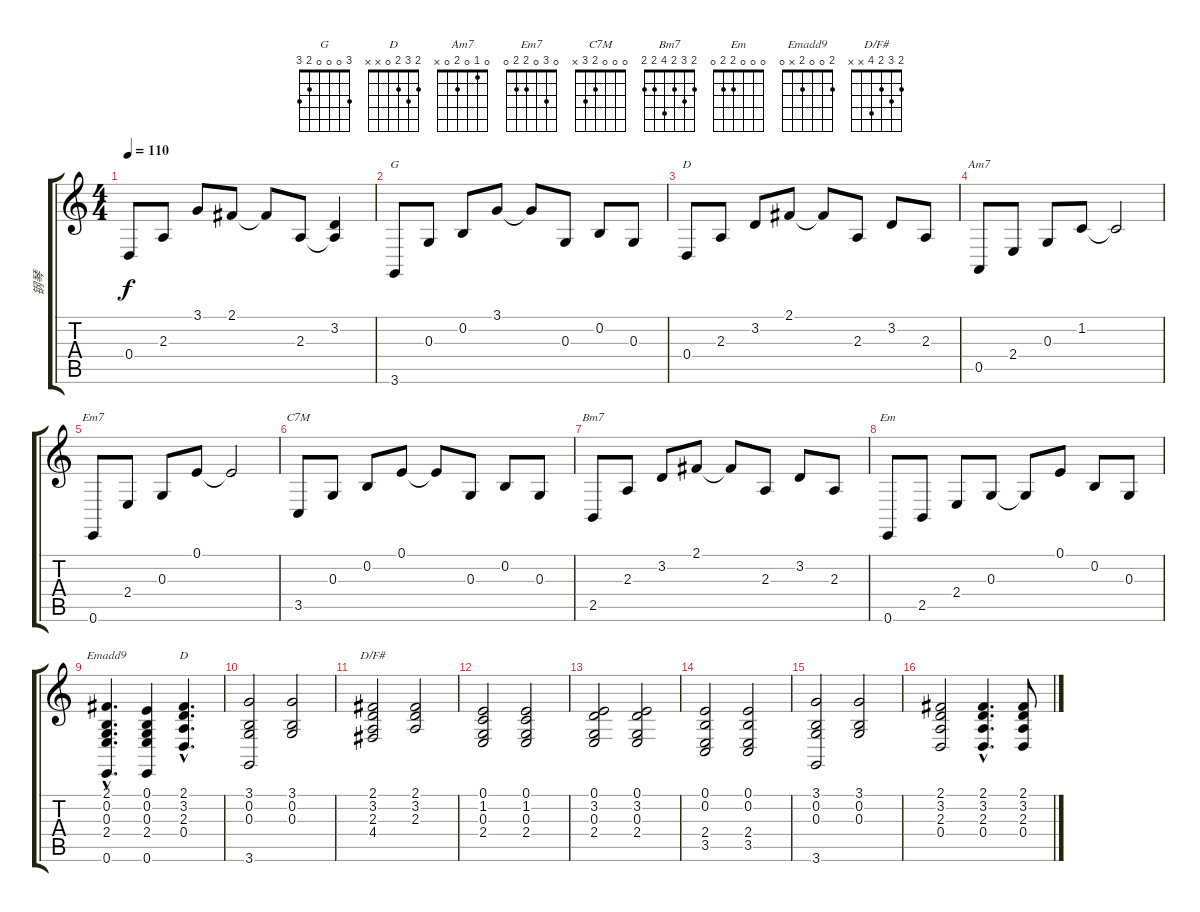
\track ("钢琴" "钢琴") {instrument acousticgrandpiano}
\staff {score tabs}
\tuning (E4 B3 G3 D3 A2 E2) {hide}
\chord ("G" 3 0 0 0 2 3)
\chord ("D" 2 3 2 0 0 x)
\chord ("Am7" 0 1 0 2 0 x)
\chord ("Em7" 0 3 0 2 2 0)
\chord ("C7M" 0 0 0 2 3 x)
\chord ("Bm7" 2 3 2 4 2 2)
\chord ("Em" 0 0 0 2 2 0)
\chord ("Emadd9" 2 0 0 2 x 0)
\chord ("D" 2 3 2 0 x x)
\chord ("D/F#" 2 3 2 4 x x)
\ts (4 4)
\tempo 110
\clef g2
\ks c
0.4.8{dy f} 2.3.8 3.1.8 2.1.8 2.1{t}.8 2.3.8 (3.2{t} 2.3{t}).4 |
3.6.8{ch "G"} 0.3.8 0.2.8 3.1.8 3.1{t}.8 0.3.8 0.2.8 0.3.8 |
0.4.8{ch "D"} 2.3.8 3.2.8 2.1.8 2.1{t}.8 2.3.8 3.2.8 2.3.8 |
0.5.8{ch "Am7"} 2.4.8 0.3.8 1.2.8 1.2{t}.2 |
0.6.8{ch "Em7"} 2.4.8 0.3.8 0.1.8 0.1{t}.2 |
3.5.8{ch "C7M"} 0.3.8 0.2.8 0.1.8 0.1{t}.8 0.3.8 0.2.8 0.3.8 |
2.5.8{ch "Bm7"} 2.3.8 3.2.8 2.1.8 2.1{t}.8 2.3.8 3.2.8 2.3.8 |
0.6.8{ch "Em"} 2.5.8 2.4.8 0.3.8 0.3{t}.8 0.1.8 0.2.8 0.3.8 |
(2.1{hac} 0.2{hac} 0.3{hac} 2.4{hac} 0.6{hac}).4{d ch "Emadd9"} (0.1 0.2 0.3 2.4 0.6).4 (2.1{hac} 3.2{hac} 2.3{hac} 0.4{hac}).4{d ch "D"} |
(3.1 0.2 0.3 3.6).2 (3.1 0.2 0.3).2 |
(2.1 3.2 2.3 4.4).2{ch "D/F#"} (2.1 3.2 2.3).2 |
(0.1 1.2 0.3 2.4).2 (0.1 1.2 0.3 2.4).2 |
(0.1 3.2 0.3 2.4).2 (0.1 3.2 0.3 2.4).2 |
(0.1 0.2 2.4 3.5).2 (0.1 0.2 2.4 3.5).2 |
(3.1 0.2 0.3 3.6).2 (3.1 0.2 0.3).2 |
(2.1 3.2 2.3 0.4).2 (2.1{hac} 3.2{hac} 2.3{hac} 0.4{hac}).4{d} (2.1 3.2 2.3 0.4).8
